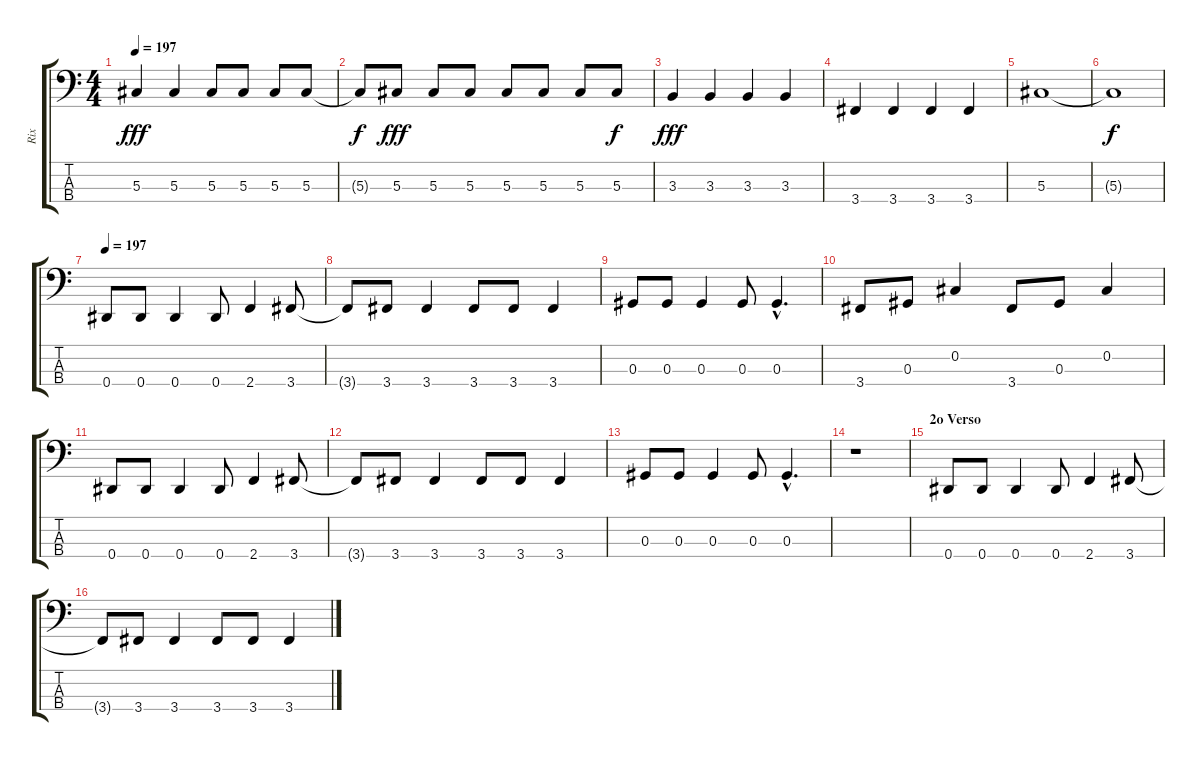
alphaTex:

\track ("Rix" "Rix") {instrument electricbasspick}
\staff {score tabs}
\tuning (Gb2 Db2 Ab1 Eb1) {hide}
\ts (4 4)
\tempo 197
\clef f4
\ks c
5.3.4{dy fff} 5.3.4 5.3.8 5.3.8 5.3.8 5.3.8 |
5.3{t}.8{dy f} 5.3.8{dy fff} 5.3.8 5.3.8 5.3.8 5.3.8 5.3.8 5.3.8{dy f} |
3.3.4{dy fff} 3.3.4 3.3.4 3.3.4 |
3.4.4 3.4.4 3.4.4 3.4.4 |
5.3.1 |
5.3{t}.1{dy f} |
\tempo 197
0.4.8 0.4.8 0.4.4 0.4.8 2.4.4 3.4.8 |
3.4{t}.8 3.4.8 3.4.4 3.4.8 3.4.8 3.4.4 |
0.3.8 0.3.8 0.3.4 0.3.8 0.3{hac}.4{d} |
3.4.8 0.3.8 0.2.4 3.4.8 0.3.8 0.2.4 |
0.4.8 0.4.8 0.4.4 0.4.8 2.4.4 3.4.8 |
3.4{t}.8 3.4.8 3.4.4 3.4.8 3.4.8 3.4.4 |
0.3.8 0.3.8 0.3.4 0.3.8 0.3{hac}.4{d} |
r.1 |
\section ("" "2o Verso")
0.4.8 0.4.8 0.4.4 0.4.8 2.4.4 3.4.8 |
3.4{t}.8 3.4.8 3.4.4 3.4.8 3.4.8 3.4.4
